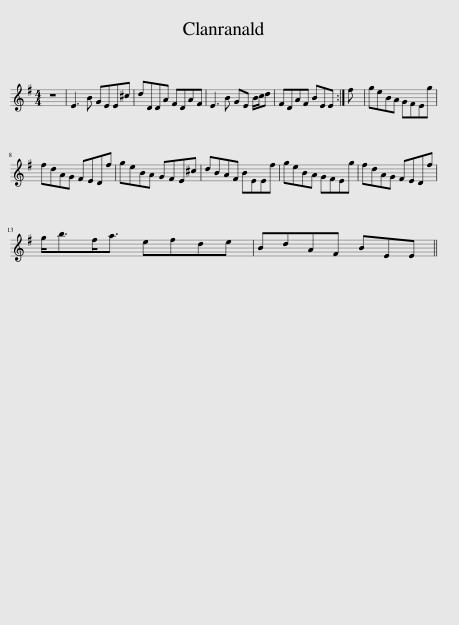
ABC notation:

X:1
L:1/8
M:4/4
I:linebreak $
K:Emin
V:1 treble
V:1
 z8 | E3 B GEE^c | dDDA FDAF | E3 B GE B/c/d | FDAF BEE :| %5
 f | geBA GFEg |$ fdAG FEDf | geBA GFE^c | dBAF BEEf | %10
 geBA GFEg | fdAG FEDf |$ g<bf<a efde | BdAF BEE || %14
